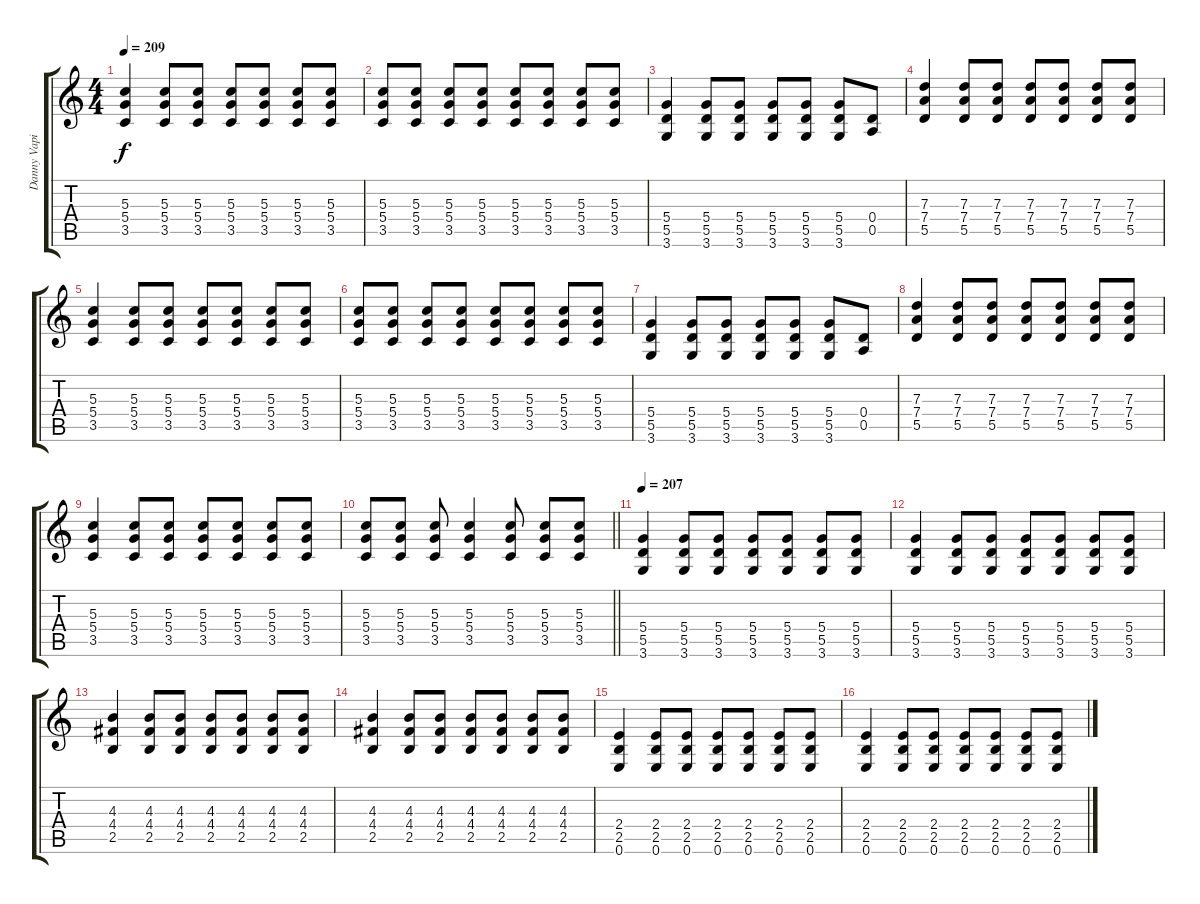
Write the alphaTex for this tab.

\track ("Danny Vapid" "Danny Vapi") {instrument distortionguitar}
\staff {score tabs}
\tuning (E4 B3 G3 D3 A2 E2) {hide}
\ts (4 4)
\tempo 209
\clef g2
\ks c
(5.3 5.4 3.5).4{dy f} (5.3 5.4 3.5).8 (5.3 5.4 3.5).8 (5.3 5.4 3.5).8 (5.3 5.4 3.5).8 (5.3 5.4 3.5).8 (5.3 5.4 3.5).8 |
(5.3 5.4 3.5).8 (5.3 5.4 3.5).8 (5.3 5.4 3.5).8 (5.3 5.4 3.5).8 (5.3 5.4 3.5).8 (5.3 5.4 3.5).8 (5.3 5.4 3.5).8 (5.3 5.4 3.5).8 |
(5.4 5.5 3.6).4 (5.4 5.5 3.6).8 (5.4 5.5 3.6).8 (5.4 5.5 3.6).8 (5.4 5.5 3.6).8 (5.4 5.5 3.6).8 (0.4 0.5).8 |
(7.3 7.4 5.5).4 (7.3 7.4 5.5).8 (7.3 7.4 5.5).8 (7.3 7.4 5.5).8 (7.3 7.4 5.5).8 (7.3 7.4 5.5).8 (7.3 7.4 5.5).8 |
(5.3 5.4 3.5).4 (5.3 5.4 3.5).8 (5.3 5.4 3.5).8 (5.3 5.4 3.5).8 (5.3 5.4 3.5).8 (5.3 5.4 3.5).8 (5.3 5.4 3.5).8 |
(5.3 5.4 3.5).8 (5.3 5.4 3.5).8 (5.3 5.4 3.5).8 (5.3 5.4 3.5).8 (5.3 5.4 3.5).8 (5.3 5.4 3.5).8 (5.3 5.4 3.5).8 (5.3 5.4 3.5).8 |
(5.4 5.5 3.6).4 (5.4 5.5 3.6).8 (5.4 5.5 3.6).8 (5.4 5.5 3.6).8 (5.4 5.5 3.6).8 (5.4 5.5 3.6).8 (0.4 0.5).8 |
(7.3 7.4 5.5).4 (7.3 7.4 5.5).8 (7.3 7.4 5.5).8 (7.3 7.4 5.5).8 (7.3 7.4 5.5).8 (7.3 7.4 5.5).8 (7.3 7.4 5.5).8 |
(5.3 5.4 3.5).4 (5.3 5.4 3.5).8 (5.3 5.4 3.5).8 (5.3 5.4 3.5).8 (5.3 5.4 3.5).8 (5.3 5.4 3.5).8 (5.3 5.4 3.5).8 |
\barLineRight lightlight
(5.3 5.4 3.5).8 (5.3 5.4 3.5).8 (5.3 5.4 3.5).8 (5.3 5.4 3.5).4 (5.3 5.4 3.5).8 (5.3 5.4 3.5).8 (5.3 5.4 3.5).8 |
\section ("" "")
\tempo 207
(5.4 5.5 3.6).4 (5.4 5.5 3.6).8 (5.4 5.5 3.6).8 (5.4 5.5 3.6).8 (5.4 5.5 3.6).8 (5.4 5.5 3.6).8 (5.4 5.5 3.6).8 |
(5.4 5.5 3.6).4 (5.4 5.5 3.6).8 (5.4 5.5 3.6).8 (5.4 5.5 3.6).8 (5.4 5.5 3.6).8 (5.4 5.5 3.6).8 (5.4 5.5 3.6).8 |
(4.3 4.4 2.5).4 (4.3 4.4 2.5).8 (4.3 4.4 2.5).8 (4.3 4.4 2.5).8 (4.3 4.4 2.5).8 (4.3 4.4 2.5).8 (4.3 4.4 2.5).8 |
(4.3 4.4 2.5).4 (4.3 4.4 2.5).8 (4.3 4.4 2.5).8 (4.3 4.4 2.5).8 (4.3 4.4 2.5).8 (4.3 4.4 2.5).8 (4.3 4.4 2.5).8 |
(2.4 2.5 0.6).4 (2.4 2.5 0.6).8 (2.4 2.5 0.6).8 (2.4 2.5 0.6).8 (2.4 2.5 0.6).8 (2.4 2.5 0.6).8 (2.4 2.5 0.6).8 |
(2.4 2.5 0.6).4 (2.4 2.5 0.6).8 (2.4 2.5 0.6).8 (2.4 2.5 0.6).8 (2.4 2.5 0.6).8 (2.4 2.5 0.6).8 (2.4 2.5 0.6).8
